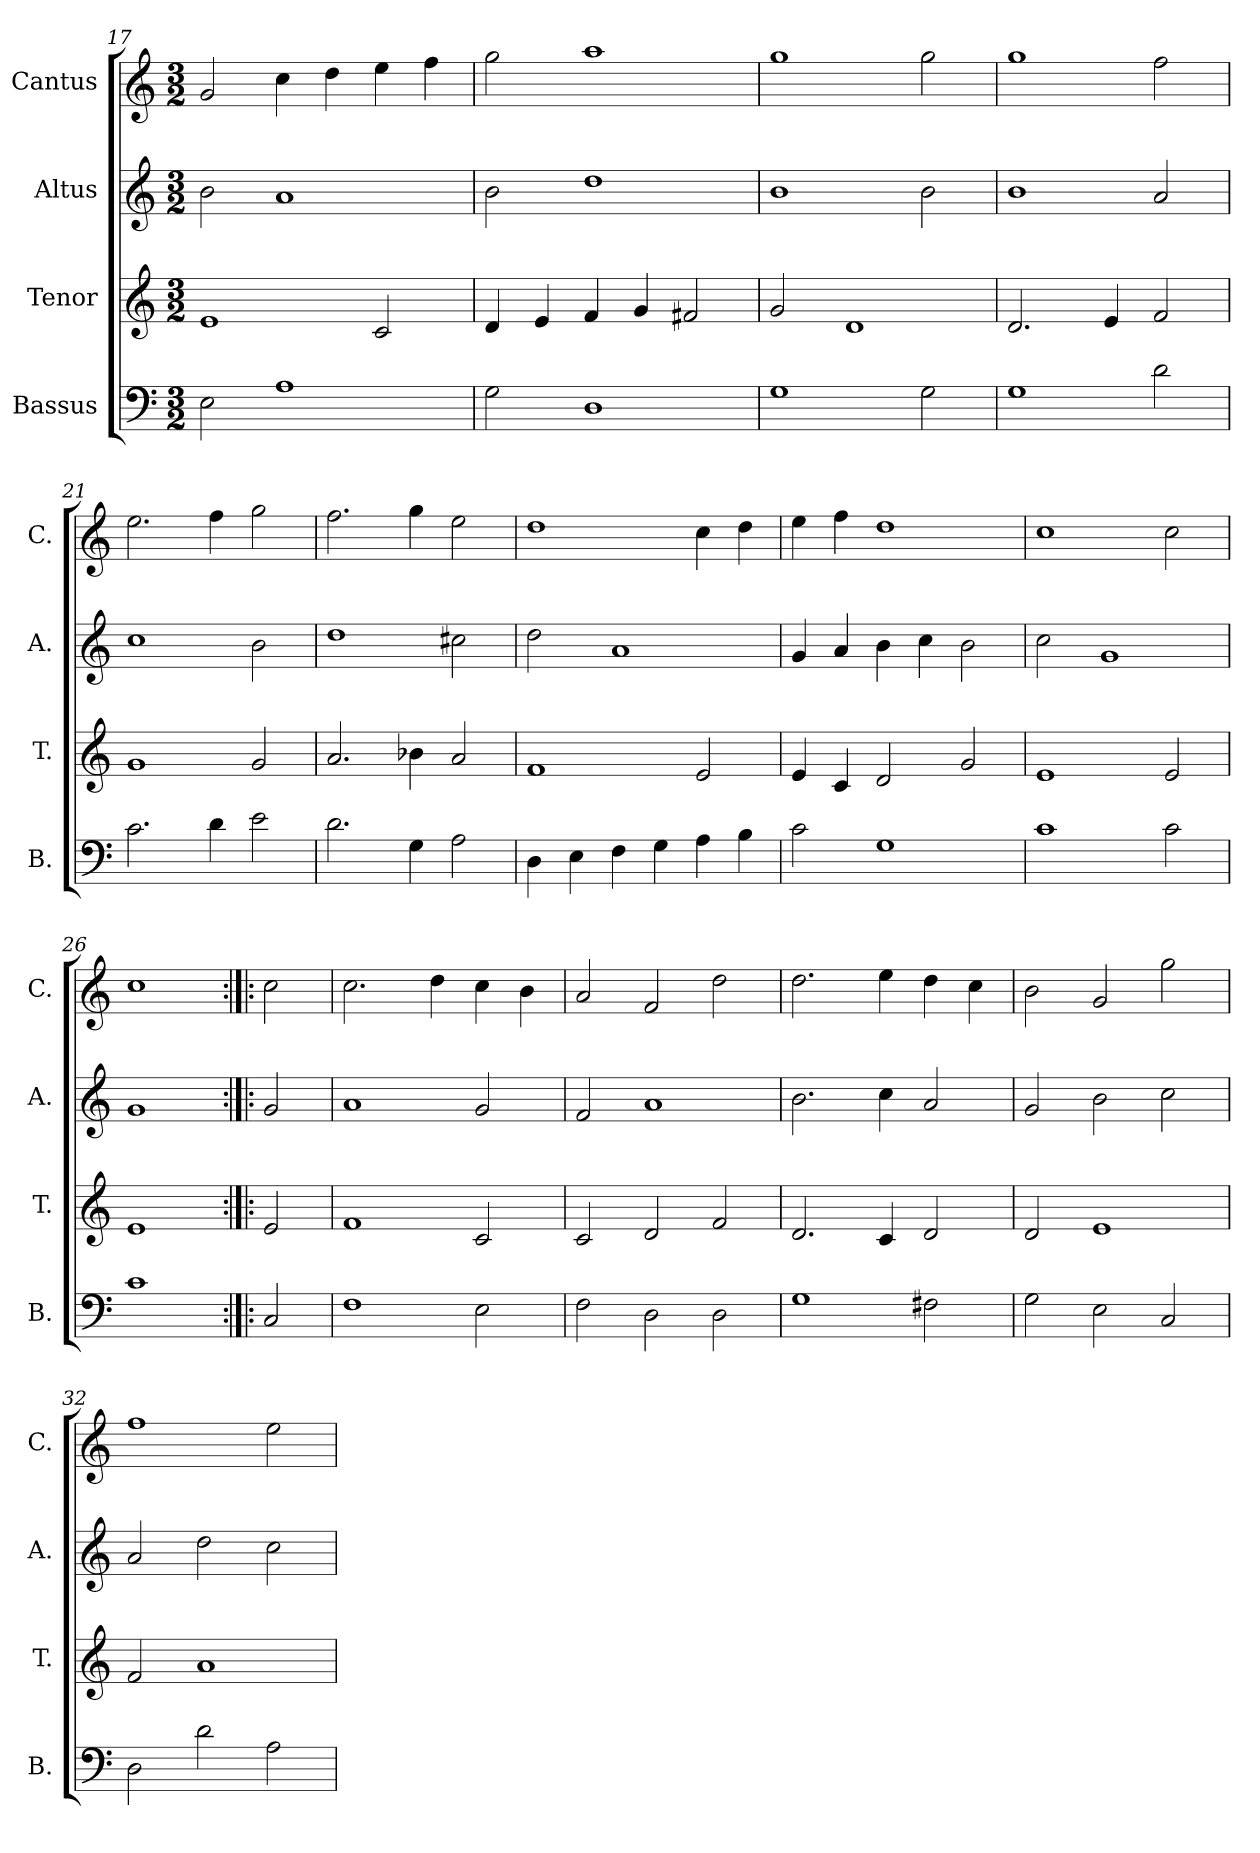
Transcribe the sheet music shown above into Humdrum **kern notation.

**kern	**kern	**kern	**kern
*part4	*part3	*part2	*part1
*staff4	*staff3	*staff2	*staff1
*I"Bassus	*I"Tenor	*I"Altus	*I"Cantus
*I'B.	*I'T.	*I'A.	*I'C.
*clefF4	*clefG2	*clefG2	*clefG2
*k[]	*k[]	*k[]	*k[]
*M3/2	*M3/2	*M3/2	*M3/2
=17	=17	=17	=17
2E\	1e	2b\	2g/
1A	.	1a	4cc\
.	.	.	4dd\
.	2c/	.	4ee\
.	.	.	4ff\
=18	=18	=18	=18
2G\	4d/	2b\	2gg\
.	4e/	.	.
1D	4f/	1dd	1aa
.	4g/	.	.
.	2f#X/	.	.
=19	=19	=19	=19
1G	2g/	1b	1gg
.	1d	.	.
2G\	.	2b\	2gg\
=20	=20	=20	=20
1G	2.d/	1b	1gg
.	4e/	.	.
2d\	2f/	2a/	2ff\
!!LO:LB:g=z
=21	=21	=21	=21
2.c\	1g	1cc	2.ee\
4d\	.	.	4ff\
2e\	2g/	2b\	2gg\
=22	=22	=22	=22
2.d\	2.a/	1dd	2.ff\
4G\	4b-X\	.	4gg\
2A\	2a/	2cc#X\	2ee\
=23	=23	=23	=23
4D\	1f	2dd\	1dd
4E\	.	.	.
4F\	.	1a	.
4G\	.	.	.
4A\	2e/	.	4cc\
4B\	.	.	4dd\
=24	=24	=24	=24
2c\	4e/	4g/	4ee\
.	4c/	4a/	4ff\
1G	2d/	4b\	1dd
.	.	4cc\	.
.	2g/	2b\	.
=25	=25	=25	=25
1c	1e	2cc\	1cc
.	.	1g	.
2c\	2e/	.	2cc\
=26	=26	=26	=26
1c	1e	1g	1cc
=27:|!|:	=27:|!|:	=27:|!|:	=27:|!|:
2C/	2e/	2g/	2cc\
=28	=28	=28	=28
1F	1f	1a	2.cc\
.	.	.	4dd\
2E\	2c/	2g/	4cc\
.	.	.	4b\
=29	=29	=29	=29
2F\	2c/	2f/	2a/
2D\	2d/	1a	2f/
2D\	2f/	.	2dd\
=30	=30	=30	=30
1G	2.d/	2.b\	2.dd\
.	4c/	4cc\	4ee\
2F#X\	2d/	2a/	4dd\
.	.	.	4cc\
!!LO:LB:g=z
=31	=31	=31	=31
2G\	2d/	2g/	2b\
2E\	1e	2b\	2g/
2C/	.	2cc\	2gg\
=32	=32	=32	=32
2D\	2f/	2a/	1ff
2d\	1a	2dd\	.
2A\	.	2cc\	2ee\
=	=	=	=
*-	*-	*-	*-
